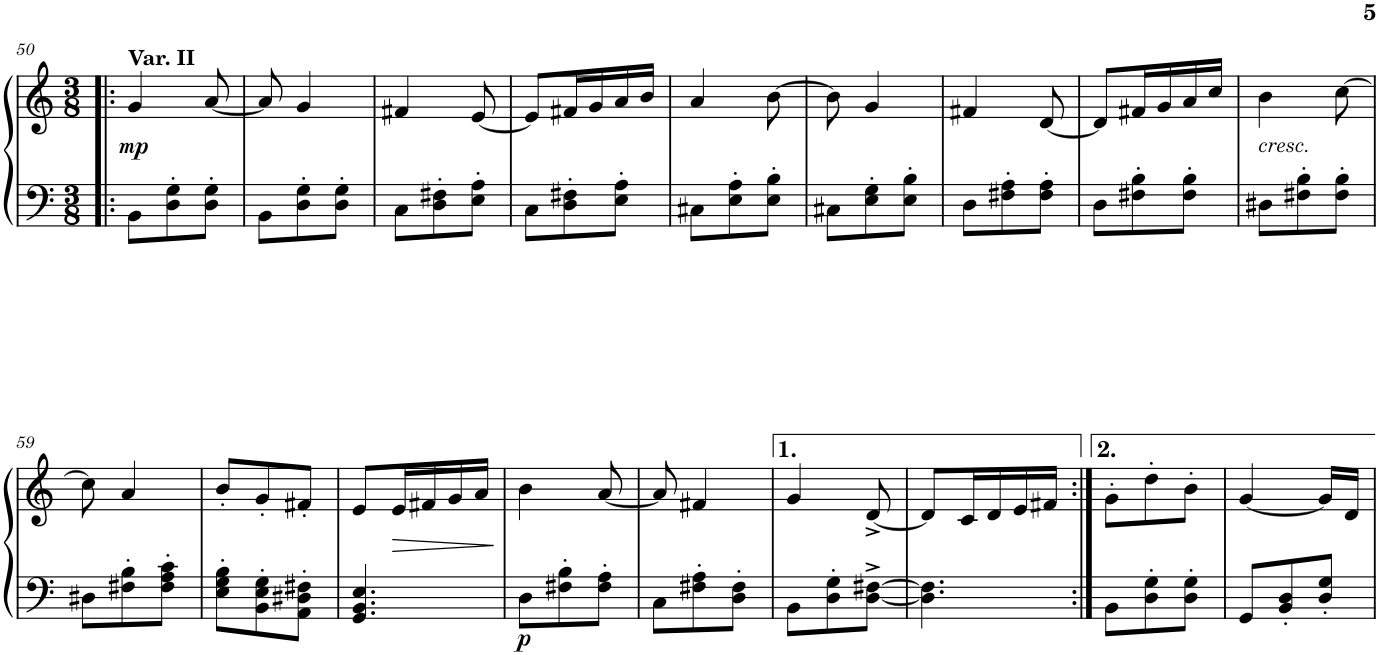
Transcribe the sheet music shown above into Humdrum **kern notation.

**kern	**kern	**dynam
*part1	*part1	*part1
*staff2	*staff1	*staff1/2
*I"Piano	*	*
*I'Pno.	*	*
!!LO:PB:g=z
*clefF4	*clefG2	*
*k[]	*k[]	*
*M3/8	*M3/8	*
=50!|:	=50!|:	=50!|:
!	!LO:TX:a:B:t=Var. II	!
!	!	!LO:DY:b
8BB\L	4g/	mp
8D\' 8G\'	.	.
8D\' 8G\'J	[8a/	.
=51	=51	=51
8BB\L	8a/]	.
8D\' 8G\'	4g/	.
8D\' 8G\'J	.	.
=52	=52	=52
8C\L	4f#X/	.
8D\' 8F#X\'	.	.
8E\' 8A\'J	[8e/	.
=53	=53	=53
8C\L	8e/L]	.
8D\' 8F#X\'	16f#X/L	.
.	16g/	.
8E\' 8A\'J	16a/	.
.	16b/JJ	.
=54	=54	=54
8C#X\L	4a/	.
8E\' 8A\'	.	.
8E\' 8B\'J	[8b\	.
=55	=55	=55
8C#X\L	8b\]	.
8E\' 8G\'	4g/	.
8E\' 8B\'J	.	.
=56	=56	=56
8D\L	4f#X/	.
8F#X\' 8A\'	.	.
8F#\' 8A\'J	[8d/	.
=57	=57	=57
8D\L	8d/L]	.
8F#X\' 8B\'	16f#X/L	.
.	16g/	.
8F#\' 8B\'J	16a/	.
.	16cc/JJ	.
=58	=58	=58
!	!LO:TX:b:i:t=cresc.	!
8D#X\L	4b\	.
8F#X\' 8B\'	.	.
8F#\' 8B\'J	[8cc\	.
!!LO:LB:g=z
=59	=59	=59
8D#X\L	8cc\]	.
8F#X\' 8B\'	4a/	.
8F#\' 8A\' 8c\'J	.	.
=60	=60	=60
8E\' 8G\' 8B\'L	8b'/L	.
8BB\' 8E\' 8G\'	8g'/	.
8AA\' 8D#X\' 8F#X\'J	8f#X'/J	.
=61	=61	=61
4.GG/ 4.BB/ 4.E/	8e/L	.
!	!	!LO:HP:b
.	16e/L	>
.	16f#X/	.
.	16g/	.
.	16a/JJ	.
.	.	]
=62	=62	=62
!	!	!LO:DY:b=2
8D\L	4b\	p
8F#X\' 8B\'	.	.
8F#\' 8A\'J	[8a/	.
=63	=63	=63
8C\L	8a/]	.
8F#X\' 8A\'	4f#X/	.
8D\' 8F#\'J	.	.
=64	=64	=64
8BB\L	4g/	.
8D\' 8G\'	.	.
[8D\^ [8F#X\^J	[8d^/	.
=65	=65	=65
4.D\] 4.F#\]	8d/L]	.
.	16c/L	.
.	16d/	.
.	16e/	.
.	16f#X/JJ	.
=66:|!	=66:|!	=66:|!
8BB\L	8g'\L	.
8D\' 8G\'	8dd'\	.
8D\' 8G\'J	8b'\J	.
=67	=67	=67
8GG/L	[4g/	.
8BB/' 8D/'	.	.
8D/' 8G/'J	16g/LL]	.
.	16d/JJ	.
=	=	=
*-	*-	*-
